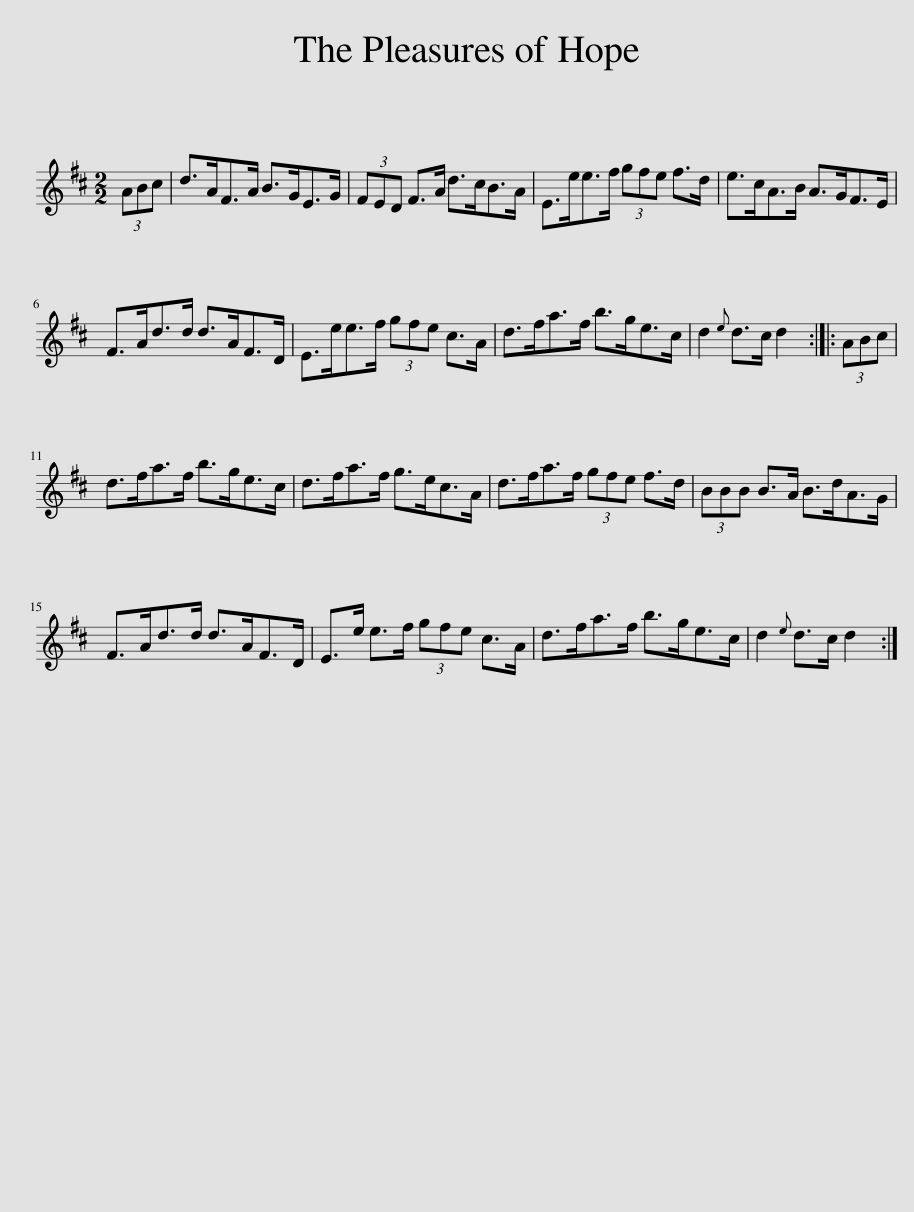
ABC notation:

X:1
L:1/8
M:2/2
I:linebreak $
K:D
V:1 treble
V:1
 (3ABc | d>AF>A B>GE>G | (3FED F>A d>cB>A | E>ee>f (3gfe f>d | e>cA>B A>GF>E |$ %5
 F>Ad>d d>AF>D | E>ee>f (3gfe c>A | d>fa>f b>ge>c | d2{e} d>c d2 :: (3ABc |$ %10
 d>fa>f b>ge>c | d>fa>f g>ec>A | d>fa>f (3gfe f>d | (3BBB B>A B>dA>G |$ F>Ad>d d>AF>D | %15
 E>e e>f (3gfe c>A | d>fa>f b>ge>c | d2{e} d>c d2 :| %18
